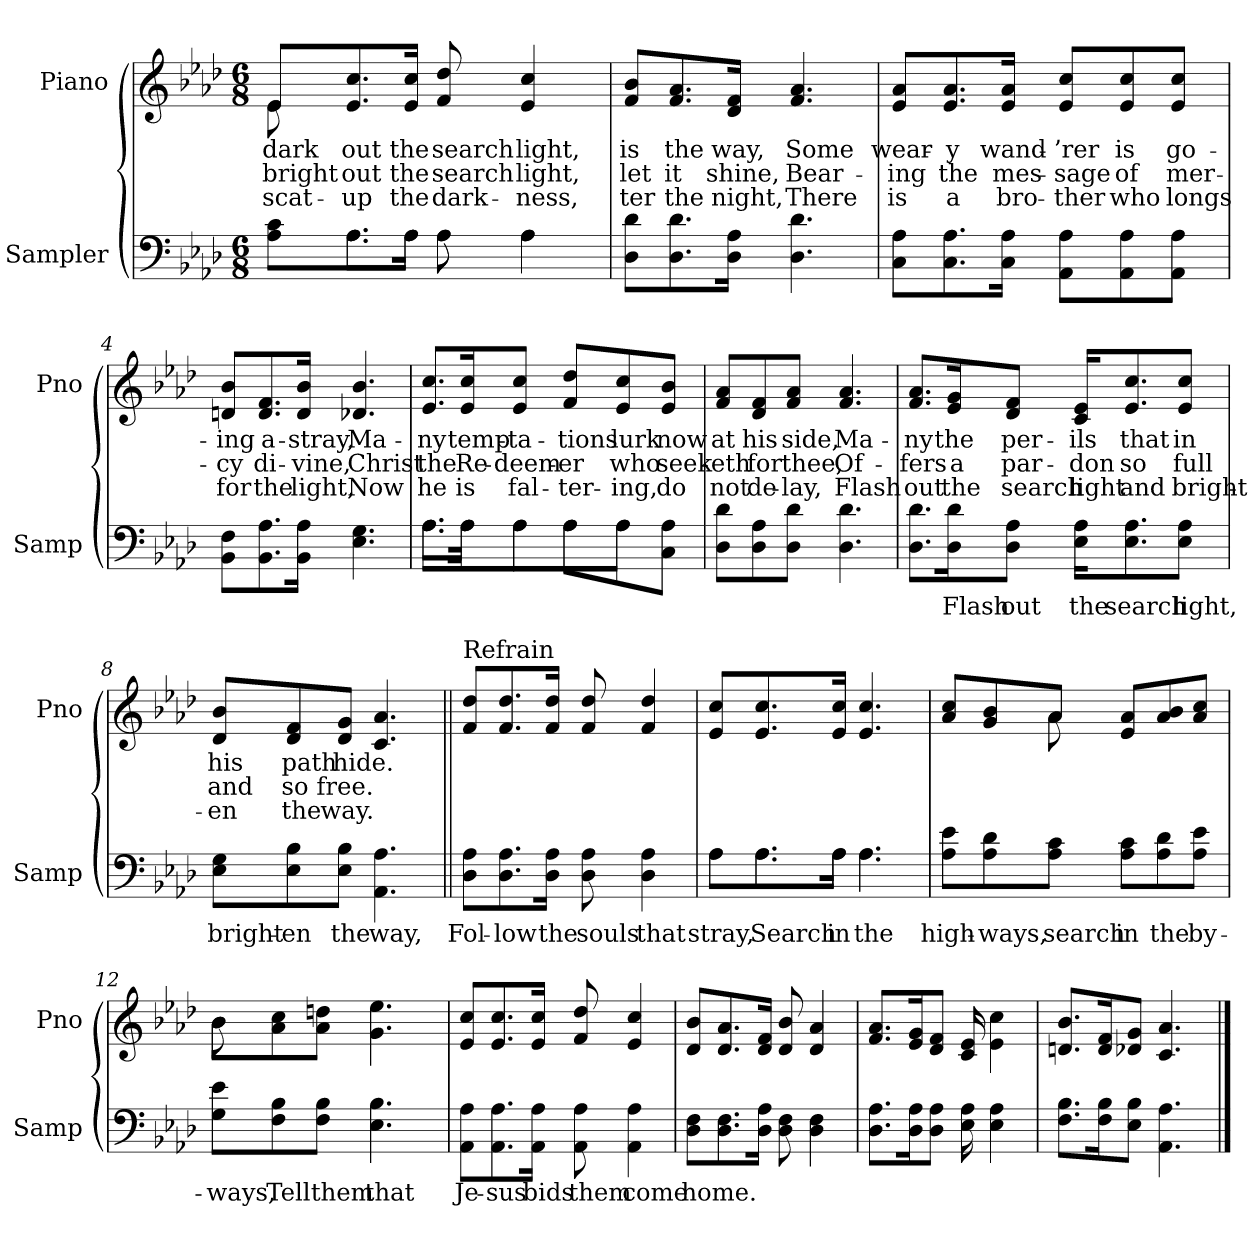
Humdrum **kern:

**kern	**text	**kern	**text	**text	**text
*part2	*part2	*part1	*part1	*part1	*part1
*staff2	*staff2	*staff1	*staff1	*staff1	*staff1
*I"Sampler	*	*I"Piano	*	*	*
*I'Samp	*	*I'Pno	*	*	*
*clefF4	*	*clefG2	*	*	*
*k[b-e-a-d-]	*	*k[b-e-a-d-]	*	*	*
*A-:	*	*A-:	*	*	*
*M6/8	*	*M6/8	*	*	*
=1	=1	=1	=1	=1	=1
*^	*	*^	*	*	*
8A-\ 8c\L	8ryy	.	8e-/L	8e-	dark	bright	scat-
8.A-\	8.A-\L	.	8.e-/ 8.cc/	2ryy	out	out	up
16A-\Jk	16A-\Jk	.	16e-/ 16cc/Jk	.	the	the	the
8A-\	8A-	.	8f 8dd-	.	search	search	dark-
4A-\	4A-	.	4e- 4cc	.	light,	light,	-ness,
.	.	.	.	8ryy	.	.	.
*v	*v	*	*	*	*	*	*
*	*	*v	*v	*	*	*
=2	=2	=2	=2	=2	=2
8D-\ 8d-\L	.	8f/ 8b-/L	is	let	-ter
8.D-\ 8.d-\	.	8.f/ 8.a-/	the	it	the
16D-\ 16A-\Jk	.	16d-/ 16f/Jk	way,	shine,	night,
4.D- 4.d-	.	4.f 4.a-	Some	Bear-	There
=3	=3	=3	=3	=3	=3
8C\ 8A-\L	.	8e-/ 8a-/L	wear-	-ing	is
8.C\ 8.A-\	.	8.e-/ 8.a-/	-y	the	a
16C\ 16A-\Jk	.	16e-/ 16a-/Jk	wand-	mes-	bro-
8AA-\ 8A-\L	.	8e-/ 8cc/L	-’rer	-sage	-ther
8AA-\ 8A-\	.	8e-/ 8cc/	is	of	who
8AA-\ 8A-\J	.	8e-/ 8cc/J	go-	mer-	longs
=4	=4	=4	=4	=4	=4
8BB-\ 8F\L	.	8dn/ 8b-/L	-ing	-cy	for
8.BB-\ 8.A-\	.	8.d/ 8.f/	a-	di-	the
16BB-\ 16A-\Jk	.	16d/ 16b-/Jk	-stray,	-vine,	light,
4.E- 4.G	.	4.d-X 4.b-	Ma-	Christ	Now
=5	=5	=5	=5	=5	=5
*^	*	*	*	*	*
8.A-\L	8.A-\L	.	8.e-/ 8.cc/L	-ny	the	he
16A-\K	16A-\Jk	.	16e-/ 16cc/K	temp-	Re-	is
8A-\J	8A-\L	.	8e-/ 8cc/J	-ta-	-deem-	fal-
8A-\L	8A-\	.	8f/ 8dd-/L	-tions	-er	-ter-
8A-\	8A-\J	.	8e-/ 8cc/	lurk	who	-ing,
8C\ 8A-\J	8ryy	.	8e-/ 8b-/J	now	seek-	do
*v	*v	*	*	*	*	*
=6	=6	=6	=6	=6	=6
8D-\ 8d-\L	.	8f/ 8a-/L	at	-eth	not
8D-\ 8A-\	.	8d-/ 8f/	his	for	de-
8D-\ 8d-\J	.	8f/ 8a-/J	side,	thee,	-lay,
4.D-\ 4.d-\	.	4.f 4.a-	Ma-	Of-	Flash
=7	=7	=7	=7	=7	=7
8.D-\ 8.d-\L	.	8.f/ 8.a-/L	-ny	-fers	out
16D-\ 16d-\K	Flash	16e-/ 16g/K	the	a	the
8D-\ 8A-\J	out	8d-/ 8f/J	per-	par-	search
16E-\ 16A-\KL	the	16c/ 16e-/KL	-ils	-don	light
8.E-\ 8.A-\	search	8.e-/ 8.cc/	that	so	and
8E-\ 8A-\J	light,	8e-/ 8cc/J	in	full	bright-
=8	=8	=8	=8	=8	=8
8E-\ 8G\L	bright-	8d-/ 8b-/L	his	and	-en
8E-\ 8B-\	-en	8d-/ 8f/	path	so	the
8E-\ 8B-\J	the	8d-/ 8g/J	hide.	free.	way.
4.AA- 4.A-	way,	4.c 4.a-	.	.	.
=9||	=9||	=9||	=9||	=9||	=9||
!	!	!LO:TX:t=Refrain	!	!	!
8D-\ 8A-\L	Fol-	8f/ 8dd-/L	.	.	.
8.D-\ 8.A-\	-low	8.f/ 8.dd-/	.	.	.
16D-\ 16A-\Jk	the	16f/ 16dd-/Jk	.	.	.
8D- 8A-	souls	8f 8dd-	.	.	.
4D- 4A-	that	4f 4dd-	.	.	.
=10	=10	=10	=10	=10	=10
*^	*	*	*	*	*
8A-\L	8A-\L	stray,	8e-/ 8cc/L	.	.	.
8.A-\	8.A-\	Search	8.e-/ 8.cc/	.	.	.
16A-\Jk	16A-\Jk	in	16e-/ 16cc/Jk	.	.	.
4.A-\	4.A-	the	4.e- 4.cc	.	.	.
*v	*v	*	*	*	*	*
=11	=11	=11	=11	=11	=11
*	*	*^	*	*	*
8A-\ 8e-\L	high-	8a-/ 8cc/L	4ryy	.	.	.
8A-\ 8d-\	-ways,	8g/ 8b-/	.	.	.	.
8A-\ 8c\J	search	8a-/J	8a-	.	.	.
8A-\ 8c\L	in	8e-/ 8a-/L	4.ryy	.	.	.
8A-\ 8d-\	the	8a-/ 8b-/	.	.	.	.
8A-\ 8e-\J	by-	8a-/ 8cc/J	.	.	.	.
=12	=12	=12	=12	=12	=12	=12
8G\ 8e-\L	-ways,	8b-\L	8b-	.	.	.
8F\ 8B-\	Tell	8a-\ 8cc\	2ryy	.	.	.
8F\ 8B-\J	them	8a-\ 8ddn\J	.	.	.	.
4.E- 4.B-	that	4.g 4.ee-	.	.	.	.
.	.	.	8ryy	.	.	.
*	*	*v	*v	*	*	*
=13	=13	=13	=13	=13	=13
8AA-\ 8A-\L	Je-	8e-/ 8cc/L	.	.	.
8.AA-\ 8.A-\	-sus	8.e-/ 8.cc/	.	.	.
16AA-\ 16A-\Jk	bids	16e-/ 16cc/Jk	.	.	.
8AA- 8A-	them	8f 8dd-	.	.	.
4AA- 4A-	come	4e- 4cc	.	.	.
=14	=14	=14	=14	=14	=14
8D-\ 8F\L	home.	8d-/ 8b-/L	.	.	.
8.D-\ 8.F\	.	8.d-/ 8.a-/	.	.	.
16D-\ 16A-\Jk	.	16d-/ 16f/Jk	.	.	.
8D- 8F	.	8d- 8b-	.	.	.
4D- 4F	.	4d- 4a-	.	.	.
=15	=15	=15	=15	=15	=15
8.D-\ 8.A-\L	.	8.f/ 8.a-/L	.	.	.
16D-\ 16A-\K	.	16e-/ 16g/K	.	.	.
8D-\ 8A-\J	.	8d-/ 8f/J	.	.	.
16E- 16A-	.	16c 16e-	.	.	.
4E- 4A-	.	4e-\ 4cc\	.	.	.
=16	=16	=16	=16	=16	=16
8.F\ 8.B-\L	.	8.dn/ 8.b-/L	.	.	.
16F\ 16B-\K	.	16d/ 16f/K	.	.	.
8E-\ 8B-\J	.	8d-X/ 8g/J	.	.	.
4.AA- 4.A-	.	4.c 4.a-	.	.	.
==	==	==	==	==	==
*-	*-	*-	*-	*-	*-
